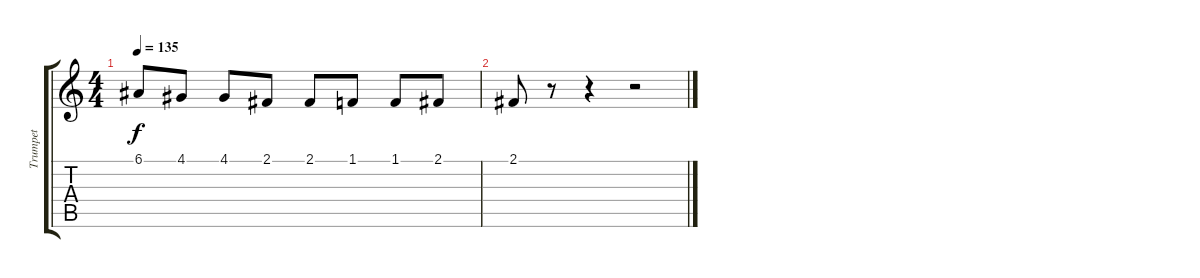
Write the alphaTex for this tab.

\track ("Trumpet" "Trumpet") {instrument trumpet}
\staff {score tabs}
\tuning (E4 B3 G3 D3 A2 E2) {hide}
\ts (4 4)
\tempo 135
\clef g2
\ks c
6.1.8{dy f} 4.1.8 4.1.8 2.1.8 2.1.8 1.1.8 1.1.8 2.1.8 |
2.1.8 r.8 r.4 r.2
